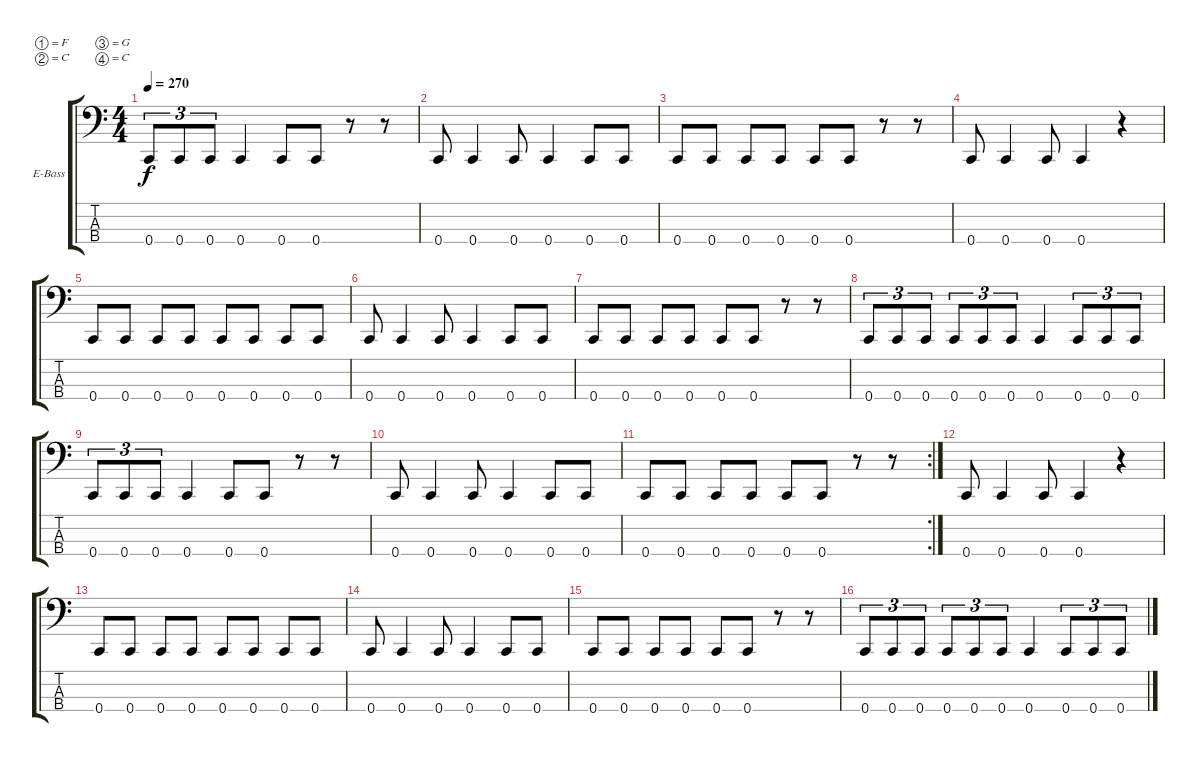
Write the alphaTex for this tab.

\bracketExtendMode groupsimilarinstruments
\firstSystemTrackNameOrientation horizontal
\otherSystemsTrackNameOrientation horizontal
\track ("Nick" "E-Bass") {instrument electricbassfinger}
\staff {score tabs}
\tuning (F2 C2 G1 C1)
\ts (4 4)
\tempo 270
\clef f4
\ks c
0.4.8{tu (3 2) dy f} 0.4.8{tu (3 2)} 0.4.8{tu (3 2)} 0.4.4 0.4.8 0.4.8 r.8 r.8 |
0.4.8 0.4.4 0.4.8 0.4.4 0.4.8 0.4.8 |
0.4.8 0.4.8 0.4.8 0.4.8 0.4.8 0.4.8 r.8 r.8 |
0.4.8 0.4.4 0.4.8 0.4.4 r.4 |
0.4.8 0.4.8 0.4.8 0.4.8 0.4.8 0.4.8 0.4.8 0.4.8 |
0.4.8 0.4.4 0.4.8 0.4.4 0.4.8 0.4.8 |
0.4.8 0.4.8 0.4.8 0.4.8 0.4.8 0.4.8 r.8 r.8 |
0.4.8{tu (3 2)} 0.4.8{tu (3 2)} 0.4.8{tu (3 2)} 0.4.8{tu (3 2)} 0.4.8{tu (3 2)} 0.4.8{tu (3 2)} 0.4.4 0.4.8{tu (3 2)} 0.4.8{tu (3 2)} 0.4.8{tu (3 2)} |
0.4.8{tu (3 2)} 0.4.8{tu (3 2)} 0.4.8{tu (3 2)} 0.4.4 0.4.8 0.4.8 r.8 r.8 |
0.4.8 0.4.4 0.4.8 0.4.4 0.4.8 0.4.8 |
\rc 2
0.4.8 0.4.8 0.4.8 0.4.8 0.4.8 0.4.8 r.8 r.8 |
0.4.8 0.4.4 0.4.8 0.4.4 r.4 |
0.4.8 0.4.8 0.4.8 0.4.8 0.4.8 0.4.8 0.4.8 0.4.8 |
0.4.8 0.4.4 0.4.8 0.4.4 0.4.8 0.4.8 |
0.4.8 0.4.8 0.4.8 0.4.8 0.4.8 0.4.8 r.8 r.8 |
0.4.8{tu (3 2)} 0.4.8{tu (3 2)} 0.4.8{tu (3 2)} 0.4.8{tu (3 2)} 0.4.8{tu (3 2)} 0.4.8{tu (3 2)} 0.4.4 0.4.8{tu (3 2)} 0.4.8{tu (3 2)} 0.4.8{tu (3 2)}
